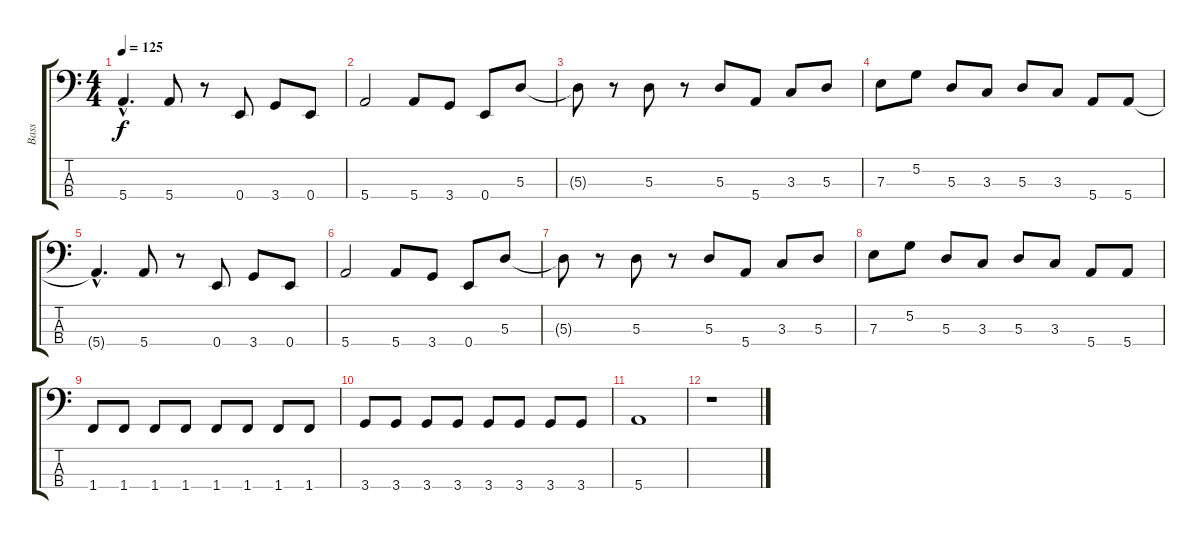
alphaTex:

\track ("Bass" "Bass") {instrument electricbasspick}
\staff {score tabs}
\tuning (G2 D2 A1 E1) {hide}
\ts (4 4)
\tempo 125
\clef f4
\ks c
5.4{hac t}.4{d dy f} 5.4.8 r.8 0.4.8 3.4.8 0.4.8 |
5.4.2 5.4.8 3.4.8 0.4.8 5.3.8 |
5.3{t}.8 r.8 5.3.8 r.8 5.3.8 5.4.8 3.3.8 5.3.8 |
7.3.8 5.2.8 5.3.8 3.3.8 5.3.8 3.3.8 5.4.8 5.4.8 |
5.4{hac t}.4{d} 5.4.8 r.8 0.4.8 3.4.8 0.4.8 |
5.4.2 5.4.8 3.4.8 0.4.8 5.3.8 |
5.3{t}.8 r.8 5.3.8 r.8 5.3.8 5.4.8 3.3.8 5.3.8 |
7.3.8 5.2.8 5.3.8 3.3.8 5.3.8 3.3.8 5.4.8 5.4.8 |
1.4.8 1.4.8 1.4.8 1.4.8 1.4.8 1.4.8 1.4.8 1.4.8 |
3.4.8 3.4.8 3.4.8 3.4.8 3.4.8 3.4.8 3.4.8 3.4.8 |
5.4.1 |
r.1
